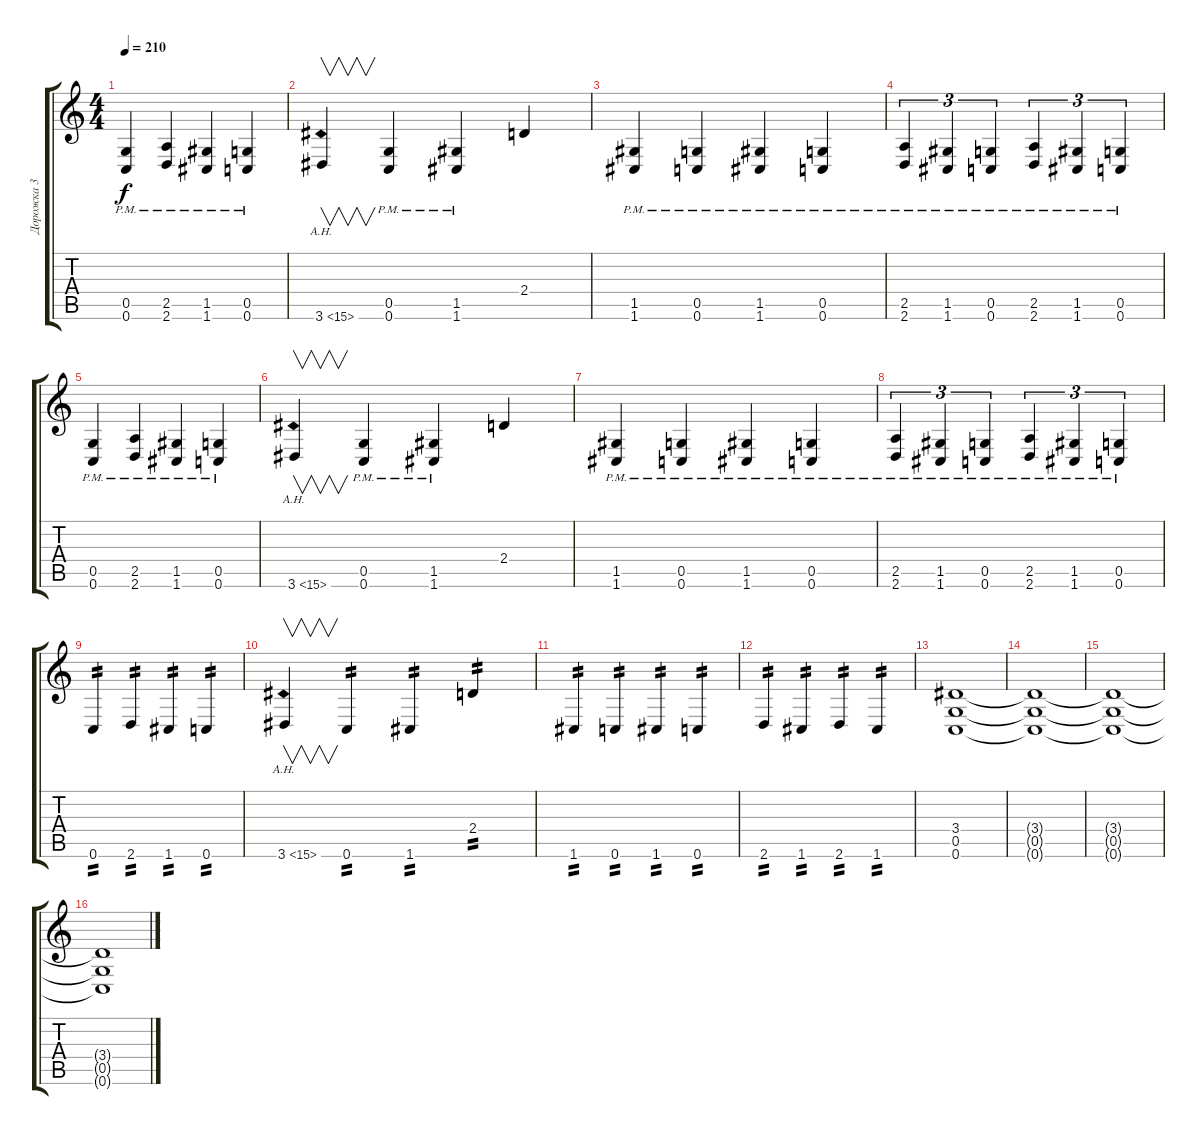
\track ("Дорожка 3" "Дорожка 3") {instrument overdrivenguitar}
\staff {score tabs}
\tuning (D4 A3 F3 C3 G2 C2) {hide}
\ts (4 4)
\tempo 210
\clef g2
\ks c
(0.5{pm} 0.6{pm}).4{dy f} (2.5{pm} 2.6{pm}).4 (1.5{pm} 1.6{pm}).4 (0.5{pm} 0.6{pm}).4 |
3.6{ah 12}.4{v} (0.5{pm} 0.6{pm}).4 (1.5{pm} 1.6{pm}).4 2.4.4 |
(1.5{pm} 1.6{pm}).4 (0.5{pm} 0.6{pm}).4 (1.5{pm} 1.6{pm}).4 (0.5{pm} 0.6{pm}).4 |
(2.5{pm} 2.6{pm}).4{tu (3 2)} (1.5{pm} 1.6{pm}).4{tu (3 2)} (0.5{pm} 0.6{pm}).4{tu (3 2)} (2.5{pm} 2.6{pm}).4{tu (3 2)} (1.5{pm} 1.6{pm}).4{tu (3 2)} (0.5{pm} 0.6{pm}).4{tu (3 2)} |
(0.5{pm} 0.6{pm}).4 (2.5{pm} 2.6{pm}).4 (1.5{pm} 1.6{pm}).4 (0.5{pm} 0.6{pm}).4 |
3.6{ah 12}.4{v} (0.5{pm} 0.6{pm}).4 (1.5{pm} 1.6{pm}).4 2.4.4 |
(1.5{pm} 1.6{pm}).4 (0.5{pm} 0.6{pm}).4 (1.5{pm} 1.6{pm}).4 (0.5{pm} 0.6{pm}).4 |
(2.5{pm} 2.6{pm}).4{tu (3 2)} (1.5{pm} 1.6{pm}).4{tu (3 2)} (0.5{pm} 0.6{pm}).4{tu (3 2)} (2.5{pm} 2.6{pm}).4{tu (3 2)} (1.5{pm} 1.6{pm}).4{tu (3 2)} (0.5{pm} 0.6{pm}).4{tu (3 2)} |
0.6.4{tp 2} 2.6.4{tp 2} 1.6.4{tp 2} 0.6.4{tp 2} |
3.6{ah 12}.4{v} 0.6.4{tp 2} 1.6.4{tp 2} 2.4.4{tp 2} |
1.6.4{tp 2} 0.6.4{tp 2} 1.6.4{tp 2} 0.6.4{tp 2} |
2.6.4{tp 2} 1.6.4{tp 2} 2.6.4{tp 2} 1.6.4{tp 2} |
(3.4 0.5 0.6).1{volume 0} |
(3.4{t} 0.5{t} 0.6{t}).1 |
(3.4{t} 0.5{t} 0.6{t}).1 |
(3.4{t} 0.5{t} 0.6{t}).1
